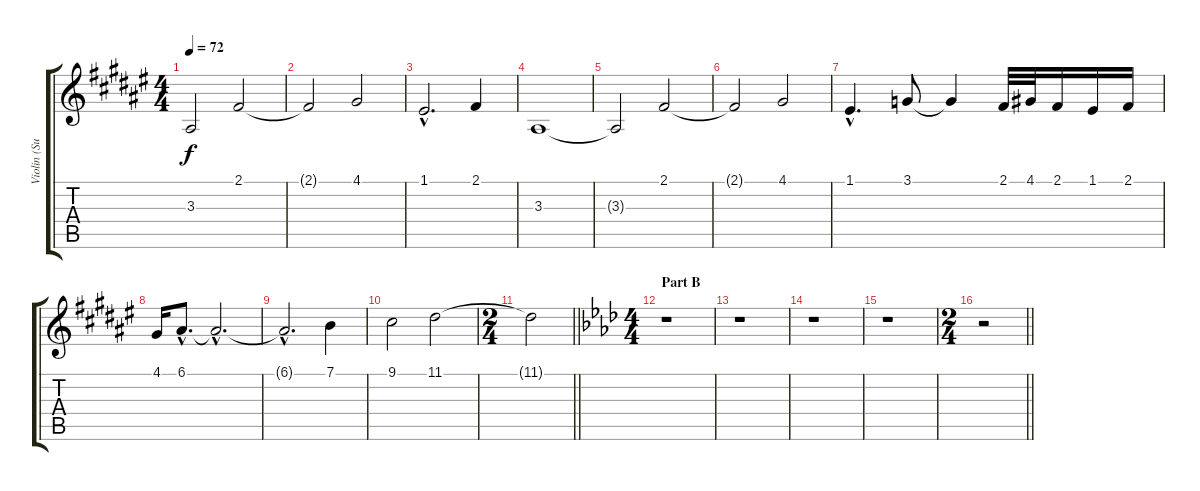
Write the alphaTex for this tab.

\track ("Violin (Sugizo)" "Violin (Su") {instrument violin}
\staff {score tabs}
\tuning (E4 B3 G3 D3 A2 E2) {hide}
\ts (4 4)
\tempo 72
\clef g2
\ks f#
3.3{t}.2{dy f} 2.1.2 |
2.1{t}.2 4.1.2 |
1.1{hac}.2{d} 2.1.4 |
3.3.1 |
3.3{t}.2 2.1.2 |
2.1{t}.2 4.1.2 |
1.1{hac}.4{d} 3.1.8 3.1{t}.4 2.1.32 4.1.32 2.1.16 1.1.16 2.1.16 |
4.1.16 6.1{hac}.8{d} 6.1{hac t}.2{d} |
6.1{hac t}.2{d} 7.1.4 |
9.1.2 11.1.2 |
\ts (2 4)
\barLineRight lightlight
11.1{t}.2 |
\ts (4 4)
\section ("" "Part B")
\ks ab
r.1 |
r.1 |
r.1 |
r.1 |
\ts (2 4)
\barLineRight lightlight
r.2
